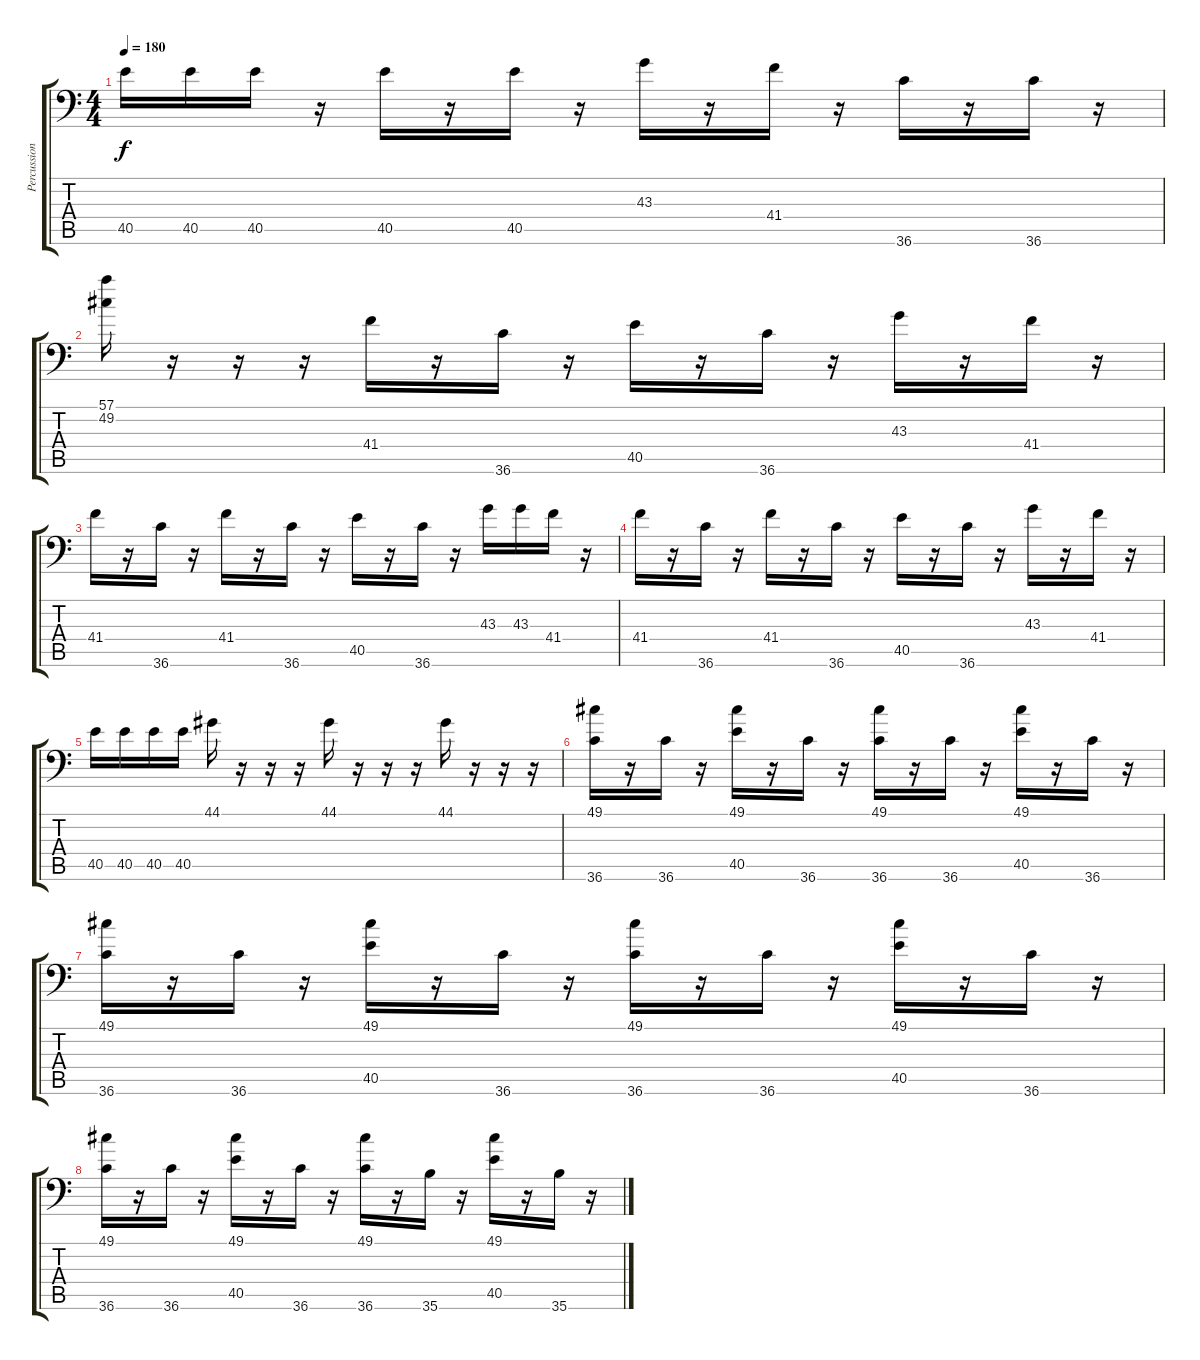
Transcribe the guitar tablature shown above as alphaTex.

\track ("Percussion" "Percussion") {instrument acousticgrandpiano}
\staff {score tabs}
\tuning (C-1 C-1 C-1 C-1 C-1 C-1) {hide}
\ts (4 4)
\tempo 180
\clef f4
\ks c
40.5.16{dy f} 40.5.16 40.5.16 r.16 40.5.16 r.16 40.5.16 r.16 43.3.16 r.16 41.4.16 r.16 36.6.16 r.16 36.6.16 r.16 |
(57.1 49.2).16 r.16 r.16 r.16 41.4.16 r.16 36.6.16 r.16 40.5.16 r.16 36.6.16 r.16 43.3.16 r.16 41.4.16 r.16 |
41.4.16 r.16 36.6.16 r.16 41.4.16 r.16 36.6.16 r.16 40.5.16 r.16 36.6.16 r.16 43.3.16 43.3.16 41.4.16 r.16 |
41.4.16 r.16 36.6.16 r.16 41.4.16 r.16 36.6.16 r.16 40.5.16 r.16 36.6.16 r.16 43.3.16 r.16 41.4.16 r.16 |
40.5.16 40.5.16 40.5.16 40.5.16 44.1.16 r.16 r.16 r.16 44.1.16 r.16 r.16 r.16 44.1.16 r.16 r.16 r.16 |
(49.1 36.6).16 r.16 36.6.16 r.16 (49.1 40.5).16 r.16 36.6.16 r.16 (49.1 36.6).16 r.16 36.6.16 r.16 (49.1 40.5).16 r.16 36.6.16 r.16 |
(49.1 36.6).16 r.16 36.6.16 r.16 (49.1 40.5).16 r.16 36.6.16 r.16 (49.1 36.6).16 r.16 36.6.16 r.16 (49.1 40.5).16 r.16 36.6.16 r.16 |
(49.1 36.6).16 r.16 36.6.16 r.16 (49.1 40.5).16 r.16 36.6.16 r.16 (49.1 36.6).16 r.16 35.6.16 r.16 (49.1 40.5).16 r.16 35.6.16 r.16
